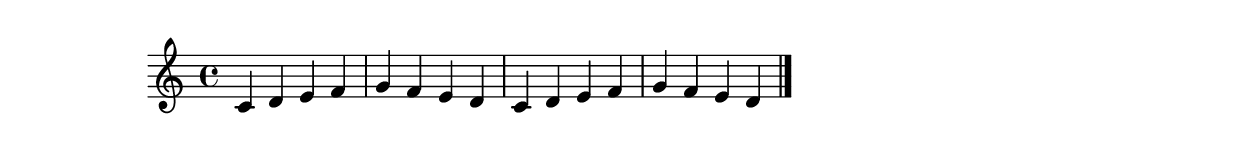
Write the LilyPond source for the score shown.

%% Do not edit this file; it is auto-generated from input/new
%% This file is in the public domain.
%% Note: this file works from version 2.12.0
\version "2.12.0"
\header {
  lsrtags = "staff-notation"
  texidoc = "
'Tick' bar lines are often used in music where the bar line is used
only for coordination and is not meant to imply any rhythmic stress.
"
  doctitle = "Tick bar lines"
} % begin verbatim

\relative c' {
  \set Score.defaultBarType = #"'"
  c4 d e f
  g4 f e d
  c4 d e f
  g4 f e d
  \bar "|."
}
